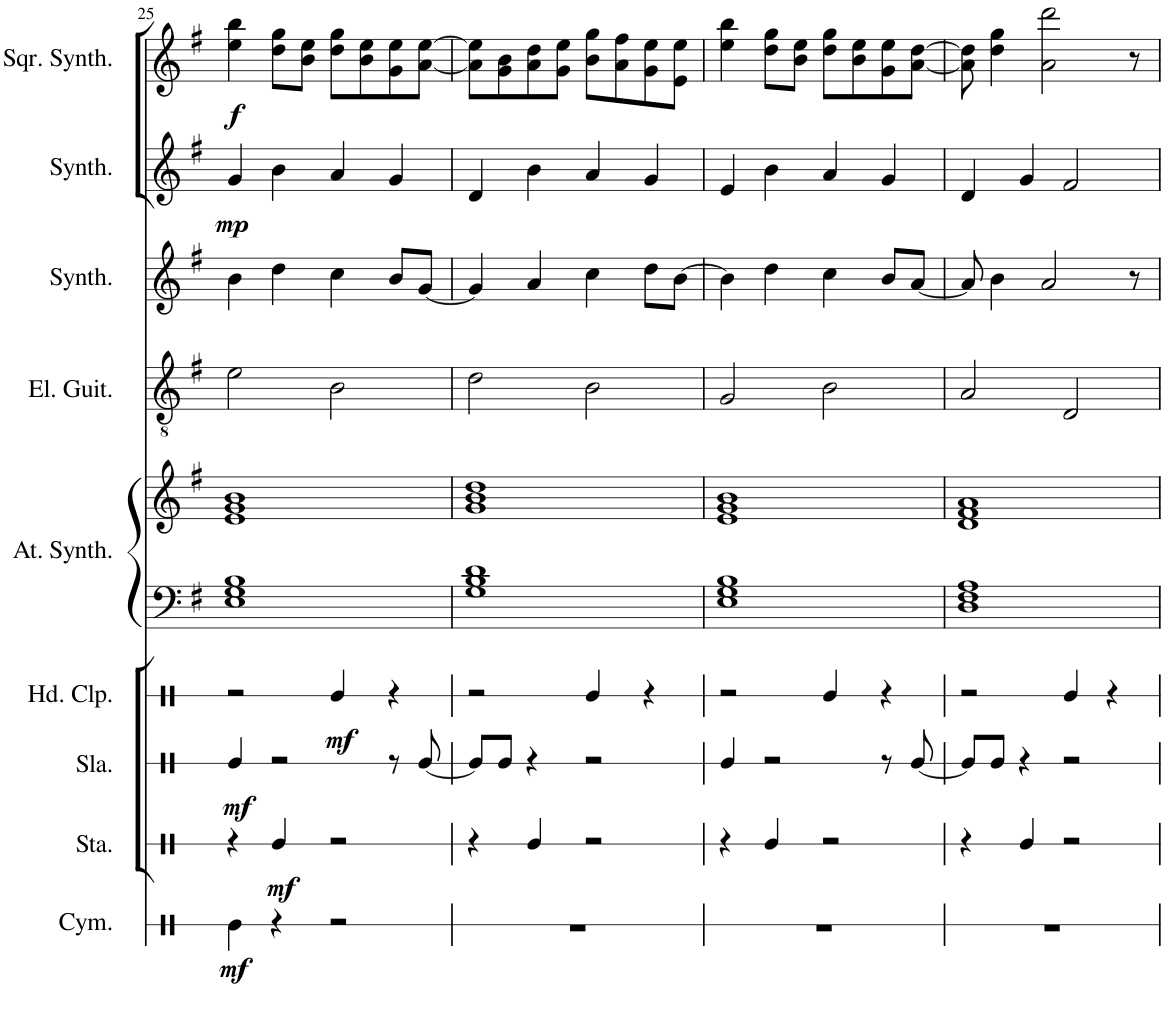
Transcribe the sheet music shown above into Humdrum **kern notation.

**kern	**dynam	**kern	**dynam	**kern	**dynam	**kern	**dynam	**kern	**kern	**kern	**kern	**kern	**dynam	**kern	**dynam
*part9	*part9	*part8	*part8	*part7	*part7	*part6	*part6	*part5	*part5	*part4	*part3	*part2	*part2	*part1	*part1
*staff10	*staff10	*staff9	*staff9	*staff8	*staff8	*staff7	*staff7	*staff6	*staff5	*staff4	*staff3	*staff2	*staff2	*staff1	*staff1
*I"Cymbal	*	*I"Stamp	*	*I"Slap	*	*I"Hand Clap	*	*I"Atmosphere Synthesizer	*	*I"Electric Guitar	*I"Pad Synthesizer	*I"Rain Synthesizer	*	*I"Square Synthesizer	*
*I'Cym.	*	*I'Sta.	*	*I'Sla.	*	*I'Hd. Clp.	*	*I'At. Synth.	*	*I'El. Guit.	*I'Synth.	*I'Synth.	*	*I'Sqr. Synth.	*
!!LO:PB:g=z
*clefX	*	*clefX	*	*clefX	*	*clefX	*	*clefF4	*clefG2	*clefGv2	*clefG2	*clefG2	*	*clefG2	*
*k[]	*	*k[]	*	*k[]	*	*k[]	*	*k[f#]	*k[f#]	*k[f#]	*k[f#]	*k[f#]	*	*k[f#]	*
*M4/4	*	*M4/4	*	*M4/4	*	*M4/4	*	*M4/4	*M4/4	*M4/4	*M4/4	*M4/4	*	*M4/4	*
=25	=25	=25	=25	=25	=25	=25	=25	=25	=25	=25	=25	=25	=25	=25	=25
!	!LO:DY:b	!	!	!	!LO:DY:b	!	!	!	!	!	!	!	!LO:DY:b	!	!LO:DY:b
4Re\	mf	4r	.	4Re/	mf	2r	.	1E 1G 1B	1e 1g 1b	2e\	4b\	4g/	mp	4ee\ 4bb\	f
!	!	!	!LO:DY:b	!	!	!	!	!	!	!	!	!	!	!	!
4r	.	4Re/	mf	2r	.	.	.	.	.	.	4dd\	4b\	.	8dd\ 8gg\L	.
.	.	.	.	.	.	.	.	.	.	.	.	.	.	8b\ 8ee\J	.
!	!	!	!	!	!	!	!LO:DY:b	!	!	!	!	!	!	!	!
2r	.	2r	.	.	.	4Re/	mf	.	.	2B\	4cc\	4a/	.	8dd\ 8gg\L	.
.	.	.	.	.	.	.	.	.	.	.	.	.	.	8b\ 8ee\	.
.	.	.	.	8r	.	4r	.	.	.	.	8b/L	4g/	.	8g\ 8ee\	.
.	.	.	.	[8Re/	.	.	.	.	.	.	[8g/J	.	.	[8a\ [8ee\J	.
=26	=26	=26	=26	=26	=26	=26	=26	=26	=26	=26	=26	=26	=26	=26	=26
1r	.	4r	.	8Re/L]	.	2r	.	1G 1B 1d	1g 1b 1dd	2d\	4g/]	4d/	.	8a\] 8ee\]L	.
.	.	.	.	8Re/J	.	.	.	.	.	.	.	.	.	8g\ 8b\	.
.	.	4Re/	.	4r	.	.	.	.	.	.	4a/	4b\	.	8a\ 8dd\	.
.	.	.	.	.	.	.	.	.	.	.	.	.	.	8g\ 8ee\J	.
.	.	2r	.	2r	.	4Re/	.	.	.	2B\	4cc\	4a/	.	8b\ 8gg\L	.
.	.	.	.	.	.	.	.	.	.	.	.	.	.	8a\ 8ff#\	.
.	.	.	.	.	.	4r	.	.	.	.	8dd\L	4g/	.	8g\ 8ee\	.
.	.	.	.	.	.	.	.	.	.	.	[8b\J	.	.	8e\ 8ee\J	.
=27	=27	=27	=27	=27	=27	=27	=27	=27	=27	=27	=27	=27	=27	=27	=27
1r	.	4r	.	4Re/	.	2r	.	1E 1G 1B	1e 1g 1b	2G/	4b\]	4e/	.	4ee\ 4bb\	.
.	.	4Re/	.	2r	.	.	.	.	.	.	4dd\	4b\	.	8dd\ 8gg\L	.
.	.	.	.	.	.	.	.	.	.	.	.	.	.	8b\ 8ee\J	.
.	.	2r	.	.	.	4Re/	.	.	.	2B\	4cc\	4a/	.	8dd\ 8gg\L	.
.	.	.	.	.	.	.	.	.	.	.	.	.	.	8b\ 8ee\	.
.	.	.	.	8r	.	4r	.	.	.	.	8b/L	4g/	.	8g\ 8ee\	.
.	.	.	.	[8Re/	.	.	.	.	.	.	[8a/J	.	.	[8a\ [8dd\J	.
=28	=28	=28	=28	=28	=28	=28	=28	=28	=28	=28	=28	=28	=28	=28	=28
1r	.	4r	.	8Re/L]	.	2r	.	1D 1F# 1A	1d 1f# 1a	2A/	8a/]	4d/	.	8a\] 8dd\]	.
.	.	.	.	8Re/J	.	.	.	.	.	.	4b\	.	.	4dd\ 4gg\	.
.	.	4Re/	.	4r	.	.	.	.	.	.	.	4g/	.	.	.
.	.	.	.	.	.	.	.	.	.	.	2a/	.	.	2a\ 2ddd\	.
.	.	2r	.	2r	.	4Re/	.	.	.	2D/	.	2f#/	.	.	.
.	.	.	.	.	.	4r	.	.	.	.	.	.	.	.	.
.	.	.	.	.	.	.	.	.	.	.	8r	.	.	8r	.
=	=	=	=	=	=	=	=	=	=	=	=	=	=	=	=
*-	*-	*-	*-	*-	*-	*-	*-	*-	*-	*-	*-	*-	*-	*-	*-
